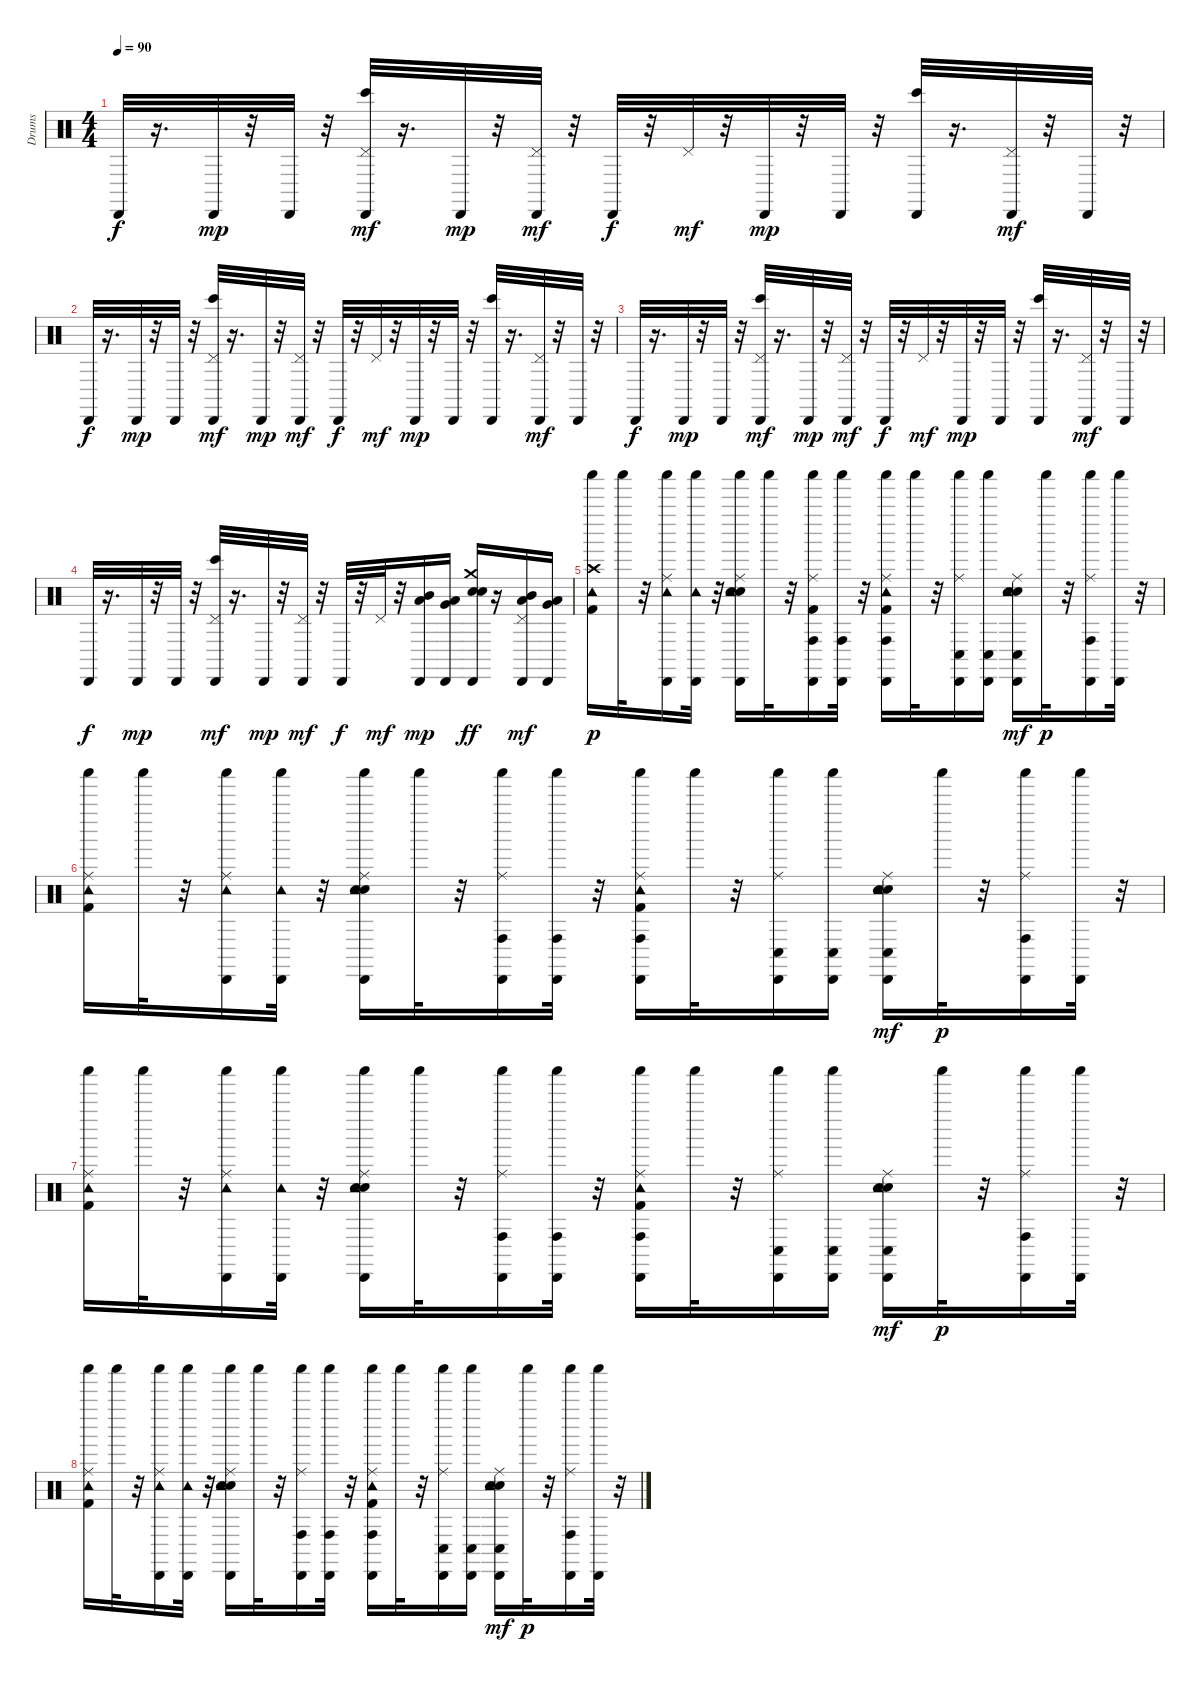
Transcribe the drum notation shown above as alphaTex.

\track ("Drums" "Drums") {instrument percussion}
\staff {score}
\articulation defaults
\ts (4 4)
\tempo 90
\clef neutral
\ks c "Cabasa (hit)".32{dy f}
r.16{d} "Cabasa (hit)".32{dy mp} r.32 "Cabasa (hit)".32 r.32 ("Bongo High (hit)" "Cabasa (hit)" "Pedal Hi-Hat (hit)").32{dy mf} r.16{d} "Cabasa (hit)".32{dy mp} r.32 ("Cabasa (hit)" "Pedal Hi-Hat (hit)").32{dy mf} r.32 "Cabasa (hit)".32{dy f} r.32 "Pedal Hi-Hat (hit)".32{dy mf} r.32 "Cabasa (hit)".32{dy mp} r.32 "Cabasa (hit)".32 r.32 ("Bongo High (hit)" "Cabasa (hit)").32 r.16{d} ("Cabasa (hit)" "Pedal Hi-Hat (hit)").32{dy mf} r.32 "Cabasa (hit)".32 r.32 |
"Cabasa (hit)".32{dy f} r.16{d} "Cabasa (hit)".32{dy mp} r.32 "Cabasa (hit)".32 r.32 ("Bongo High (hit)" "Cabasa (hit)" "Pedal Hi-Hat (hit)").32{dy mf} r.16{d} "Cabasa (hit)".32{dy mp} r.32 ("Cabasa (hit)" "Pedal Hi-Hat (hit)").32{dy mf} r.32 "Cabasa (hit)".32{dy f} r.32 "Pedal Hi-Hat (hit)".32{dy mf} r.32 "Cabasa (hit)".32{dy mp} r.32 "Cabasa (hit)".32 r.32 ("Bongo High (hit)" "Cabasa (hit)").32 r.16{d} ("Cabasa (hit)" "Pedal Hi-Hat (hit)").32{dy mf} r.32 "Cabasa (hit)".32 r.32 |
"Cabasa (hit)".32{dy f} r.16{d} "Cabasa (hit)".32{dy mp} r.32 "Cabasa (hit)".32 r.32 ("Bongo High (hit)" "Cabasa (hit)" "Pedal Hi-Hat (hit)").32{dy mf} r.16{d} "Cabasa (hit)".32{dy mp} r.32 ("Cabasa (hit)" "Pedal Hi-Hat (hit)").32{dy mf} r.32 "Cabasa (hit)".32{dy f} r.32 "Pedal Hi-Hat (hit)".32{dy mf} r.32 "Cabasa (hit)".32{dy mp} r.32 "Cabasa (hit)".32 r.32 ("Bongo High (hit)" "Cabasa (hit)").32 r.16{d} ("Cabasa (hit)" "Pedal Hi-Hat (hit)").32{dy mf} r.32 "Cabasa (hit)".32 r.32 |
"Cabasa (hit)".32{dy f} r.16{d} "Cabasa (hit)".32{dy mp} r.32 "Cabasa (hit)".32 r.32 ("Bongo High (hit)" "Cabasa (hit)" "Pedal Hi-Hat (hit)").32{dy mf} r.16{d} "Cabasa (hit)".32{dy mp} r.32 ("Cabasa (hit)" "Pedal Hi-Hat (hit)").32{dy mf} r.32 "Cabasa (hit)".32{dy f} r.32 "Pedal Hi-Hat (hit)".32{dy mf} r.32 ("Mid Tom (hit)" "Low Tom (hit)" "Cabasa (hit)").16{dy mp} ("Low Tom (hit)" "Cabasa (hit)" "Very Low Tom (hit)").16 ("Electric Snare (hit)" "Crash medium (hit)" "Snare (hit) 2" "Cabasa (hit)").16{dy ff} r.16 ("Mid Tom (hit)" "Low Tom (hit)" "Cabasa (hit)" "Pedal Hi-Hat (hit)").16{dy mf} ("Low Tom (hit)" "Very Low Tom (hit)" "Cabasa (hit)").16 |
("Crash high (hit)" "Kick (hit) 2" "Tambourine (hit)" "Shaker (hit)").16{dy p} "Shaker (hit)".32 r.32 ("Ride (middle)" "Tambourine (hit)" "Cabasa (hit)" "Shaker (hit)").16 ("Tambourine (hit)" "Cabasa (hit)" "Shaker (hit)").32 r.32 ("Electric Snare (hit)" "Ride (middle)" "Snare (hit) 2" "Tambourine (hit)" "Cabasa (hit)" "Shaker (hit)").16 "Shaker (hit)".32 r.32 ("Ride (middle)" "Kick (hit) 2" "Cabasa (hit)" "Conga high (hit)" "Shaker (hit)").16 ("Cabasa (hit)" "Conga high (hit)" "Shaker (hit)").32 r.32 ("Ride (middle)" "Kick (hit) 2" "Cabasa (hit)" "Conga high (hit)" "Tambourine (hit)" "Shaker (hit)").16 "Shaker (hit)".32 r.32 ("Ride (middle)" "Cabasa (hit)" "Conga low (hit)" "Shaker (hit)").16 ("Cabasa (hit)" "Conga low (hit)" "Shaker (hit)").16 ("Electric Snare (hit)" "Ride (middle)" "Snare (hit) 2" "Cabasa (hit)" "Conga low (hit)" "Tambourine (hit)").16{dy mf} "Shaker (hit)".32{dy p} r.32 ("Ride (middle)" "Cabasa (hit)" "Conga high (hit)" "Shaker (hit)").16 ("Cabasa (hit)" "Shaker (hit)").32 r.32 |
("Ride (middle)" "Kick (hit) 2" "Tambourine (hit)" "Shaker (hit)").16 "Shaker (hit)".32 r.32 ("Ride (middle)" "Tambourine (hit)" "Cabasa (hit)" "Shaker (hit)").16 ("Tambourine (hit)" "Cabasa (hit)" "Shaker (hit)").32 r.32 ("Electric Snare (hit)" "Ride (middle)" "Snare (hit) 2" "Tambourine (hit)" "Cabasa (hit)" "Shaker (hit)").16 "Shaker (hit)".32 r.32 ("Ride (middle)" "Cabasa (hit)" "Conga high (hit)" "Shaker (hit)").16 ("Cabasa (hit)" "Conga high (hit)" "Shaker (hit)").32 r.32 ("Ride (middle)" "Kick (hit) 2" "Cabasa (hit)" "Conga high (hit)" "Tambourine (hit)" "Shaker (hit)").16 "Shaker (hit)".32 r.32 ("Ride (middle)" "Cabasa (hit)" "Conga low (hit)" "Shaker (hit)").16 ("Cabasa (hit)" "Conga low (hit)" "Shaker (hit)").16 ("Electric Snare (hit)" "Ride (middle)" "Snare (hit) 2" "Cabasa (hit)" "Conga low (hit)" "Tambourine (hit)").16{dy mf} "Shaker (hit)".32{dy p} r.32 ("Ride (middle)" "Cabasa (hit)" "Conga high (hit)" "Shaker (hit)").16 ("Cabasa (hit)" "Shaker (hit)").32 r.32 |
("Ride (middle)" "Kick (hit) 2" "Tambourine (hit)" "Shaker (hit)").16 "Shaker (hit)".32 r.32 ("Ride (middle)" "Tambourine (hit)" "Cabasa (hit)" "Shaker (hit)").16 ("Tambourine (hit)" "Cabasa (hit)" "Shaker (hit)").32 r.32 ("Electric Snare (hit)" "Ride (middle)" "Snare (hit) 2" "Tambourine (hit)" "Cabasa (hit)" "Shaker (hit)").16 "Shaker (hit)".32 r.32 ("Ride (middle)" "Cabasa (hit)" "Conga high (hit)" "Shaker (hit)").16 ("Cabasa (hit)" "Conga high (hit)" "Shaker (hit)").32 r.32 ("Ride (middle)" "Kick (hit) 2" "Cabasa (hit)" "Conga high (hit)" "Tambourine (hit)" "Shaker (hit)").16 "Shaker (hit)".32 r.32 ("Ride (middle)" "Cabasa (hit)" "Conga low (hit)" "Shaker (hit)").16 ("Cabasa (hit)" "Conga low (hit)" "Shaker (hit)").16 ("Electric Snare (hit)" "Ride (middle)" "Snare (hit) 2" "Cabasa (hit)" "Conga low (hit)" "Tambourine (hit)").16{dy mf} "Shaker (hit)".32{dy p} r.32 ("Ride (middle)" "Cabasa (hit)" "Conga high (hit)" "Shaker (hit)").16 ("Cabasa (hit)" "Shaker (hit)").32 r.32 |
("Ride (middle)" "Kick (hit) 2" "Tambourine (hit)" "Shaker (hit)").16 "Shaker (hit)".32 r.32 ("Ride (middle)" "Tambourine (hit)" "Cabasa (hit)" "Shaker (hit)").16 ("Tambourine (hit)" "Cabasa (hit)" "Shaker (hit)").32 r.32 ("Electric Snare (hit)" "Ride (middle)" "Snare (hit) 2" "Tambourine (hit)" "Cabasa (hit)" "Shaker (hit)").16 "Shaker (hit)".32 r.32 ("Ride (middle)" "Cabasa (hit)" "Conga high (hit)" "Shaker (hit)").16 ("Cabasa (hit)" "Conga high (hit)" "Shaker (hit)").32 r.32 ("Ride (middle)" "Kick (hit) 2" "Cabasa (hit)" "Conga high (hit)" "Tambourine (hit)" "Shaker (hit)").16 "Shaker (hit)".32 r.32 ("Ride (middle)" "Cabasa (hit)" "Conga low (hit)" "Shaker (hit)").16 ("Cabasa (hit)" "Conga low (hit)" "Shaker (hit)").16 ("Electric Snare (hit)" "Ride (middle)" "Snare (hit) 2" "Cabasa (hit)" "Conga low (hit)" "Tambourine (hit)").16{dy mf} "Shaker (hit)".32{dy p} r.32 ("Ride (middle)" "Cabasa (hit)" "Conga high (hit)" "Shaker (hit)").16 ("Cabasa (hit)" "Shaker (hit)").32 r.32
